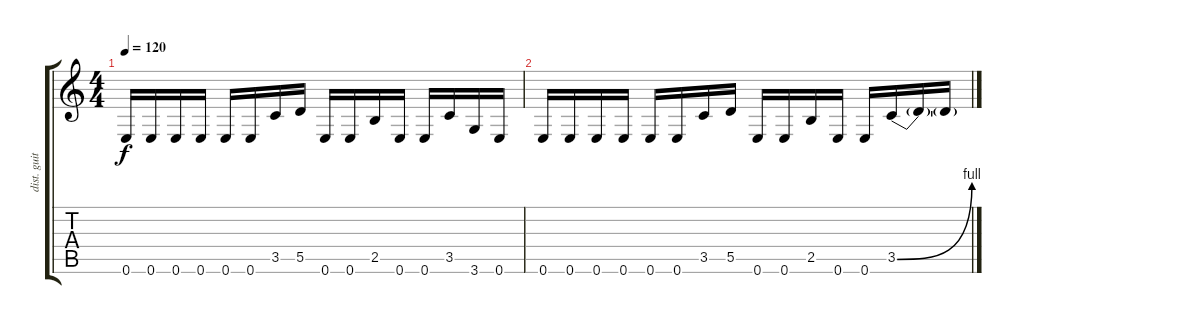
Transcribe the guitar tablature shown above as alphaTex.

\track ("dist. guitar" "dist. guit") {instrument distortionguitar}
\staff {score tabs}
\tuning (E4 B3 G3 D3 A2 E2) {hide}
\ts (4 4)
\tempo 120
\clef g2
\ks c
0.6.16{dy f} 0.6.16 0.6.16 0.6.16 0.6.16 0.6.16 3.5.16 5.5.16 0.6.16 0.6.16 2.5.16 0.6.16 0.6.16 3.5.16 3.6.16 0.6.16 |
0.6.16 0.6.16 0.6.16 0.6.16 0.6.16 0.6.16 3.5.16 5.5.16 0.6.16 0.6.16 2.5.16 0.6.16 0.6.16 3.5{be (bend 0 0 60 4)}.16 3.5{t}.16 3.5{t}.16
